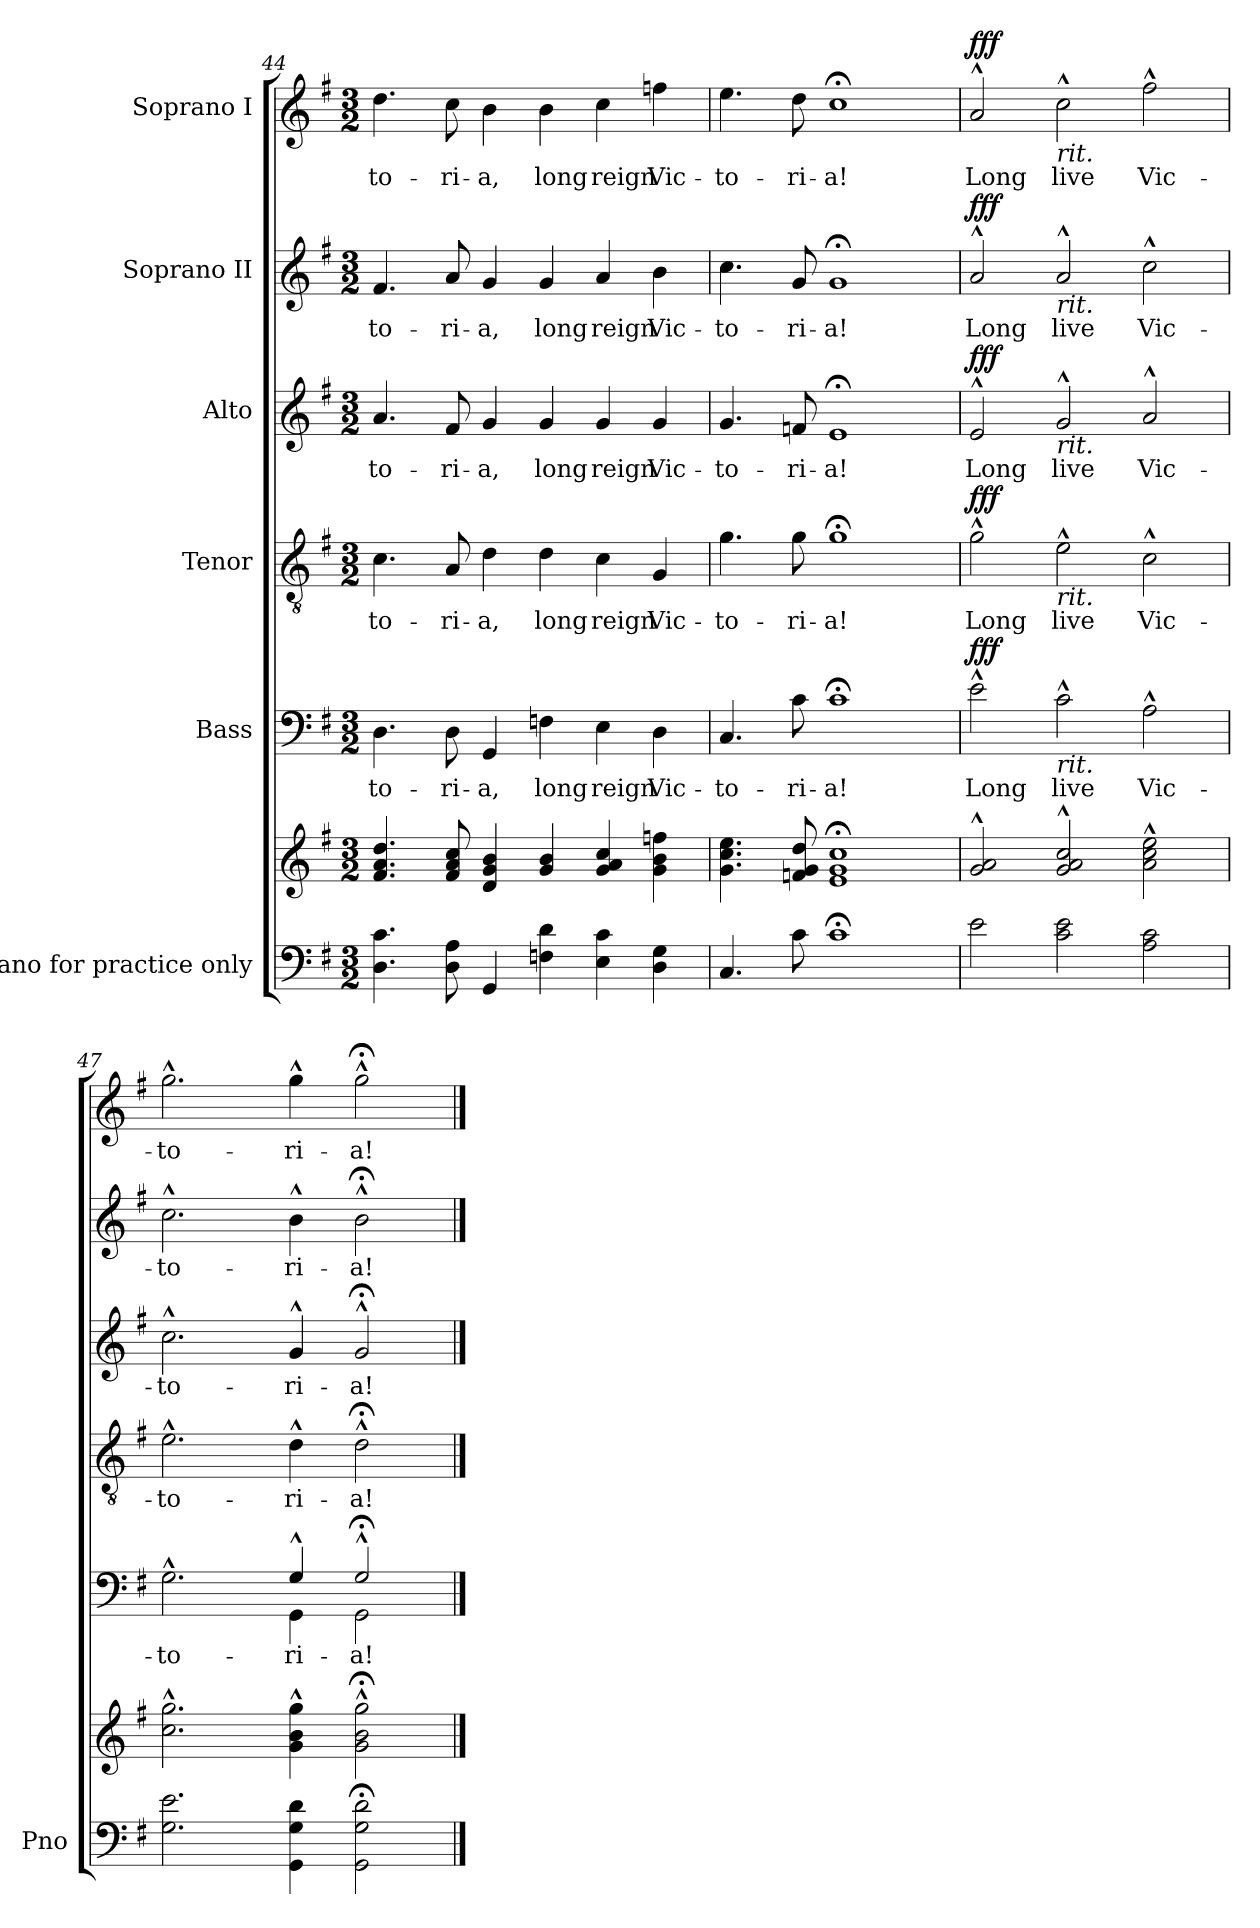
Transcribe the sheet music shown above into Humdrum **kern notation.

**kern	**kern	**dynam	**kern	**text	**dynam	**kern	**text	**dynam	**kern	**text	**dynam	**kern	**text	**dynam	**kern	**text	**dynam
*part6	*part6	*part6	*part5	*part5	*part5	*part4	*part4	*part4	*part3	*part3	*part3	*part2	*part2	*part2	*part1	*part1	*part1
*staff7	*staff6	*staff6/7	*staff5	*staff5	*staff5	*staff4	*staff4	*staff4	*staff3	*staff3	*staff3	*staff2	*staff2	*staff2	*staff1	*staff1	*staff1
*I"Piano for practice only	*	*	*I"Bass	*	*	*I"Tenor	*	*	*I"Alto	*	*	*I"Soprano II	*	*	*I"Soprano I	*	*
*I'Pno	*	*	*	*	*	*	*	*	*	*	*	*	*	*	*	*	*
*clefF4	*clefG2	*	*clefF4	*	*	*clefGv2	*	*	*clefG2	*	*	*clefG2	*	*	*clefG2	*	*
*k[f#]	*k[f#]	*	*k[f#]	*	*	*k[f#]	*	*	*k[f#]	*	*	*k[f#]	*	*	*k[f#]	*	*
*M3/2	*M3/2	*	*M3/2	*	*	*M3/2	*	*	*M3/2	*	*	*M3/2	*	*	*M3/2	*	*
=44	=44	=44	=44	=44	=44	=44	=44	=44	=44	=44	=44	=44	=44	=44	=44	=44	=44
!	!	!	!	!LO:LY:b	!	!	!LO:LY:b	!	!	!LO:LY:b	!	!	!LO:LY:b	!	!	!LO:LY:b	!
4.D\ 4.c\	4.f#/ 4.a/ 4.dd/	.	4.D\	-to-	.	4.c\	-to-	.	4.a/	-to-	.	4.f#/	-to-	.	4.dd\	-to-	.
!	!	!	!	!LO:LY:b	!	!	!LO:LY:b	!	!	!LO:LY:b	!	!	!LO:LY:b	!	!	!LO:LY:b	!
8D\ 8A\	8f#/ 8a/ 8cc/	.	8D\	-ri-	.	8A/	-ri-	.	8f#/	-ri-	.	8a/	-ri-	.	8cc\	-ri-	.
!	!	!	!	!LO:LY:b	!	!	!LO:LY:b	!	!	!LO:LY:b	!	!	!LO:LY:b	!	!	!LO:LY:b	!
4GG/	4d/ 4g/ 4b/	.	4GG/	-a,	.	4d\	-a,	.	4g/	-a,	.	4g/	-a,	.	4b\	-a,	.
!	!	!	!	!LO:LY:b	!	!	!LO:LY:b	!	!	!LO:LY:b	!	!	!LO:LY:b	!	!	!LO:LY:b	!
4Fn\ 4d\	4g/ 4b/	.	4Fn\	long	.	4d\	long	.	4g/	long	.	4g/	long	.	4b\	long	.
!	!	!	!	!LO:LY:b	!	!	!LO:LY:b	!	!	!LO:LY:b	!	!	!LO:LY:b	!	!	!LO:LY:b	!
4E\ 4c\	4g/ 4a/ 4cc/	.	4E\	reign	.	4c\	reign	.	4g/	reign	.	4a/	reign	.	4cc\	reign	.
!	!	!	!	!LO:LY:b	!	!	!LO:LY:b	!	!	!LO:LY:b	!	!	!LO:LY:b	!	!	!LO:LY:b	!
4D\ 4G\	4g\ 4b\ 4ffn\	.	4D\	Vic-	.	4G/	Vic-	.	4g/	Vic-	.	4b\	Vic-	.	4ffn\	Vic-	.
=45	=45	=45	=45	=45	=45	=45	=45	=45	=45	=45	=45	=45	=45	=45	=45	=45	=45
!	!	!	!	!LO:LY:b	!	!	!LO:LY:b	!	!	!LO:LY:b	!	!	!LO:LY:b	!	!	!LO:LY:b	!
4.C/	4.g\ 4.cc\ 4.ee\	.	4.C/	-to-	.	4.g\	-to-	.	4.g/	-to-	.	4.cc\	-to-	.	4.ee\	-to-	.
!	!	!	!	!LO:LY:b	!	!	!LO:LY:b	!	!	!LO:LY:b	!	!	!LO:LY:b	!	!	!LO:LY:b	!
8c\	8fn/ 8g/ 8dd/	.	8c\	-ri-	.	8g\	-ri-	.	8fn/	-ri-	.	8g/	-ri-	.	8dd\	-ri-	.
!	!	!	!	!LO:LY:b	!	!	!LO:LY:b	!	!	!LO:LY:b	!	!	!LO:LY:b	!	!	!LO:LY:b	!
1c;<	1e;< 1g;< 1cc;<	.	1c;<	-a!	.	1g;<	-a!	.	1e;<	-a!	.	1g;<	-a!	.	1cc;<	-a!	.
=46	=46	=46	=46	=46	=46	=46	=46	=46	=46	=46	=46	=46	=46	=46	=46	=46	=46
!	!	!LO:DY:b	!	!LO:LY:b	!	!	!LO:LY:b	!	!	!LO:LY:b	!	!	!LO:LY:b	!	!	!LO:LY:b	!
!	!	!LO:DY:n=1:b	!	!	!LO:DY:a	!	!	!LO:DY:a	!	!	!LO:DY:a	!	!	!LO:DY:a	!	!	!LO:DY:a
2e\	2g/^^ 2a/^^	fff other-dynamics	2e^^\	Long	fff	2g^^\	Long	fff	2e^^/	Long	fff	2a^^/	Long	fff	2a^^/	Long	fff
!	!	!	!	!	!	!	!	!	!	!	!	!	!	!	!LO:TX:b:i:t=rit.	!	!
!	!	!	!	!	!	!	!	!	!	!	!	!LO:TX:b:i:t=rit.	!	!	!	!	!
!	!	!	!	!	!	!	!	!	!LO:TX:b:i:t=rit.	!	!	!	!	!	!	!	!
!	!	!	!	!	!	!LO:TX:b:i:t=rit.	!	!	!	!	!	!	!	!	!	!	!
!	!	!	!LO:TX:b:i:t=rit.	!	!	!	!	!	!	!	!	!	!	!	!	!	!
!	!	!	!	!LO:LY:b	!	!	!LO:LY:b	!	!	!LO:LY:b	!	!	!LO:LY:b	!	!	!LO:LY:b	!
2c\ 2e\	2g/^^ 2a/^^ 2cc/^^	.	2c^^\	live	.	2e^^\	live	.	2g^^/	live	.	2a^^/	live	.	2cc^^\	live	.
!	!	!	!	!LO:LY:b	!	!	!LO:LY:b	!	!	!LO:LY:b	!	!	!LO:LY:b	!	!	!LO:LY:b	!
2A\ 2c\	2a\^^ 2cc\^^ 2ee\^^	.	2A^^\	Vic-	.	2c^^\	Vic-	.	2a^^/	Vic-	.	2cc^^\	Vic-	.	2ff#^^\	Vic-	.
=47	=47	=47	=47	=47	=47	=47	=47	=47	=47	=47	=47	=47	=47	=47	=47	=47	=47
!	!	!	!	!LO:LY:b	!	!	!LO:LY:b	!	!	!LO:LY:b	!	!	!LO:LY:b	!	!	!LO:LY:b	!
*	*	*	*^	*	*	*	*	*	*	*	*	*	*	*	*	*	*
2.G\ 2.e\	2.cc\^^ 2.gg\^^	.	2.G^^\	2.ryy	-to-	.	2.e^^\	-to-	.	2.cc^^\	-to-	.	2.cc^^\	-to-	.	2.gg^^\	-to-	.
!	!	!	!	!	!LO:LY:b	!	!	!LO:LY:b	!	!	!LO:LY:b	!	!	!LO:LY:b	!	!	!LO:LY:b	!
4GG\ 4G\ 4d\	4g\^^ 4b\^^ 4gg\^^	.	4G^^/	4GG\	-ri-	.	4d^^\	-ri-	.	4g^^/	-ri-	.	4b^^\	-ri-	.	4gg^^\	-ri-	.
!	!	!	!	!	!LO:LY:b	!	!	!LO:LY:b	!	!	!LO:LY:b	!	!	!LO:LY:b	!	!	!LO:LY:b	!
2GG\;< 2G\;< 2d\;<	2g\;<^^ 2b\;<^^ 2gg\;<^^	.	2G;<^^/	2GG\	-a!	.	2d;<^^\	-a!	.	2g;<^^/	-a!	.	2b;<^^\	-a!	.	2gg;<^^\	-a!	.
*	*	*	*v	*v	*	*	*	*	*	*	*	*	*	*	*	*	*	*
==	==	==	==	==	==	==	==	==	==	==	==	==	==	==	==	==	==
*-	*-	*-	*-	*-	*-	*-	*-	*-	*-	*-	*-	*-	*-	*-	*-	*-	*-
